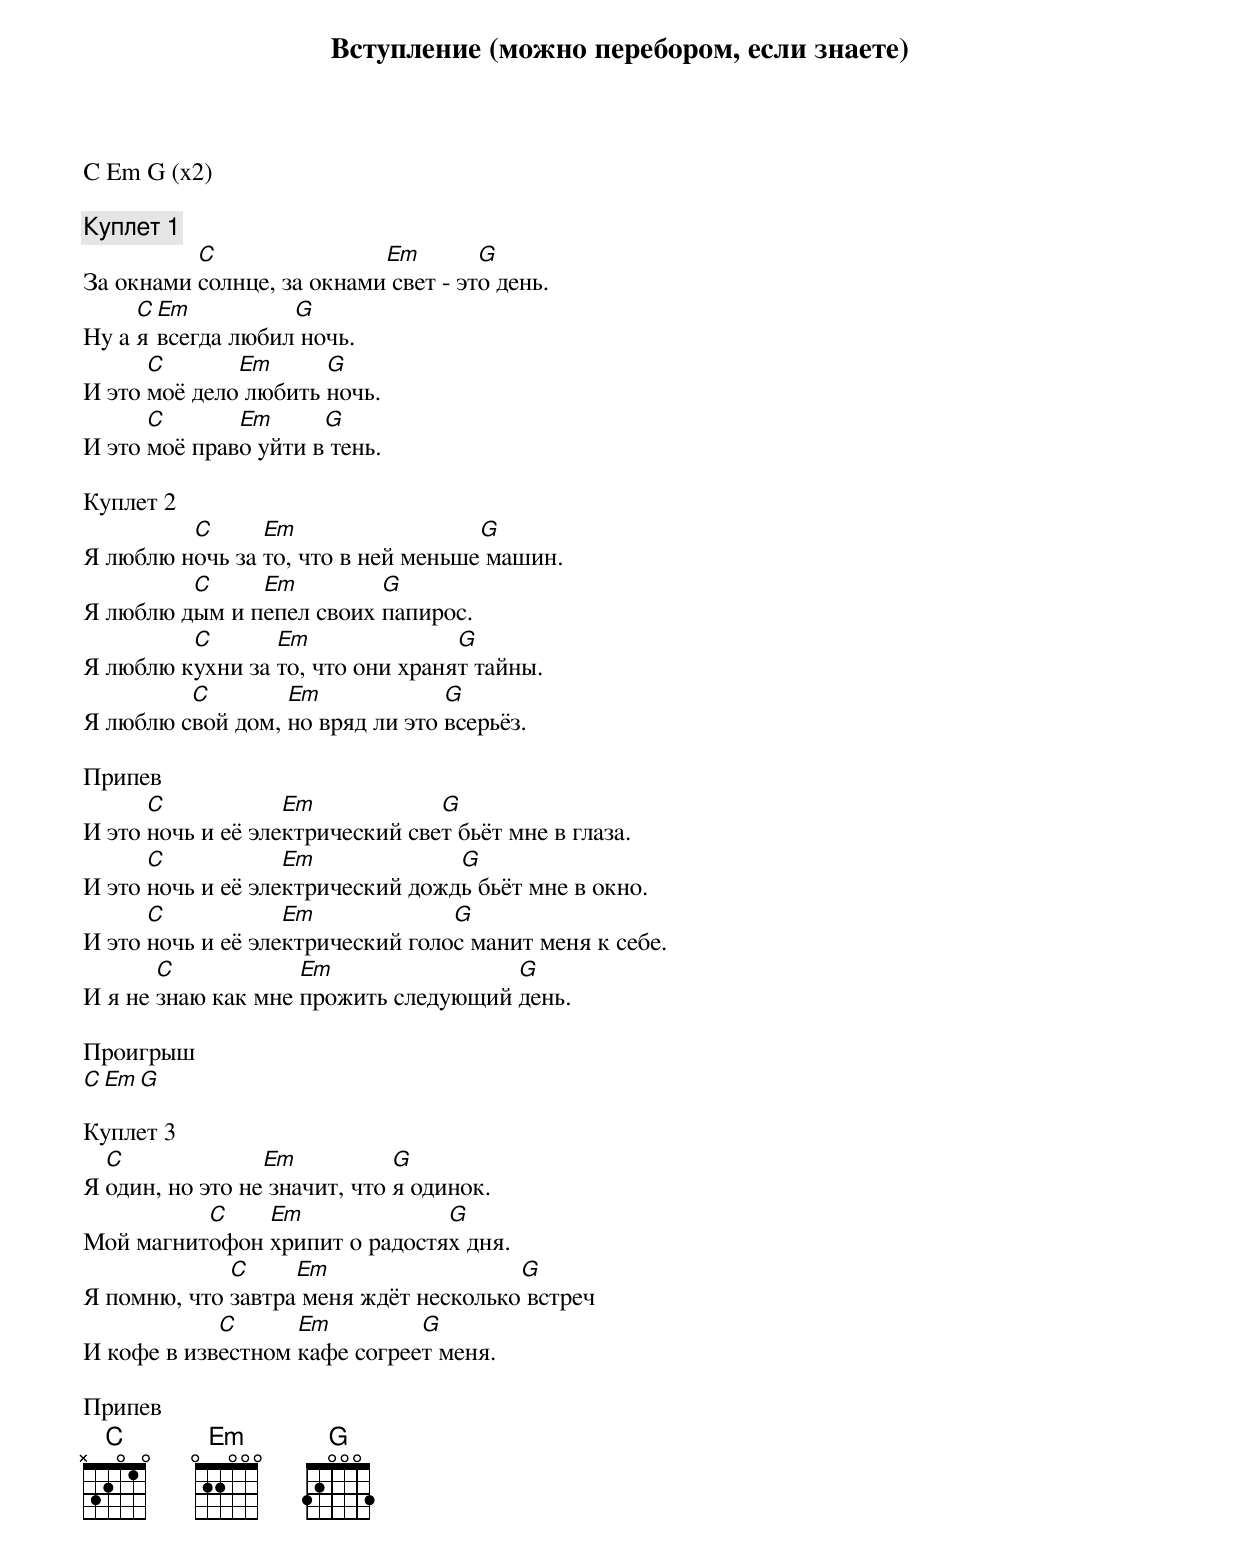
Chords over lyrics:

Вступление (можно перебором, если знаете)
C Em G (x2)

Куплет 1
          C                Em        G
За окнами солнце, за окнами свет - это день.
     C Em          G
Ну а я всегда любил ночь.
      C       Em      G
И это моё дело любить ночь.
      C       Em      G
И это моё право уйти в тень.

Куплет 2
         C      Em                  G
Я люблю ночь за то, что в ней меньше машин.
         C     Em         G
Я люблю дым и пепел своих папирос.
         C       Em               G
Я люблю кухни за то, что они хранят тайны.
         C        Em             G
Я люблю свой дом, но вряд ли это всерьёз.

Припев
      C            Em            G
И это ночь и её электрический свет бьёт мне в глаза.
      C            Em             G
И это ночь и её электрический дождь бьёт мне в окно.
      C            Em             G
И это ночь и её электрический голос манит меня к себе.
       C            Em                G
И я не знаю как мне прожить следующий день.

Проигрыш
C Em G

Куплет 3
  C              Em           G
Я один, но это не значит, что я одинок.
          C    Em              G
Мой магнитофон хрипит о радостях дня.
             C     Em                  G
Я помню, что завтра меня ждёт несколько встреч
            C      Em         G
И кофе в известном кафе согреет меня.

Припев
